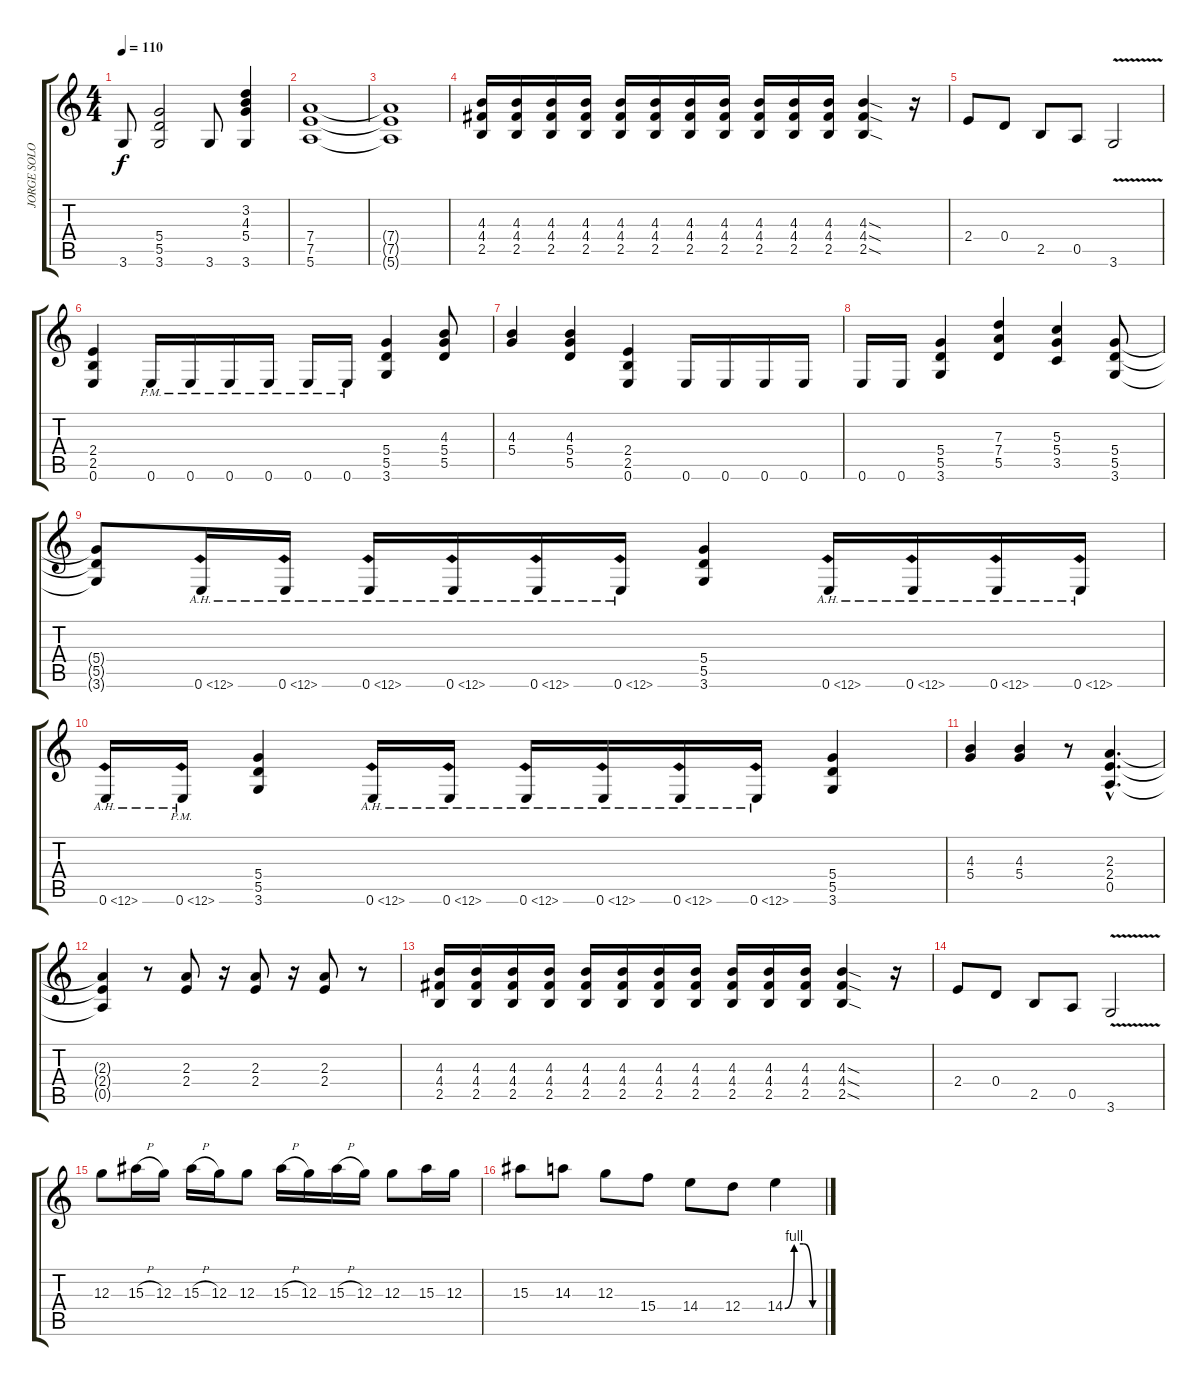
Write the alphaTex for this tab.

\track ("JORGE SOLO" "JORGE SOLO") {instrument distortionguitar}
\staff {score tabs}
\tuning (E4 B3 G3 D3 A2 E2) {hide}
\ts (4 4)
\tempo 110
\clef g2
\ks c
3.6.8{dy f} (5.4 5.5 3.6).2 3.6.8 (3.2 4.3 5.4 3.6).4 |
(7.4 7.5 5.6).1 |
(7.4{t} 7.5{t} 5.6{t}).1 |
(4.3 4.4 2.5).16 (4.3 4.4 2.5).16 (4.3 4.4 2.5).16 (4.3 4.4 2.5).16 (4.3 4.4 2.5).16 (4.3 4.4 2.5).16 (4.3 4.4 2.5).16 (4.3 4.4 2.5).16 (4.3 4.4 2.5).16 (4.3 4.4 2.5).16 (4.3 4.4 2.5).16 (4.3{sod} 4.4{sod} 2.5{sod}).4 r.16 |
2.4.8 0.4.8 2.5.8 0.5.8 3.6{v}.2 |
(2.4 2.5 0.6).4 0.6{pm}.16 0.6{pm}.16 0.6{pm}.16 0.6{pm}.16 0.6{pm}.16 0.6{pm}.16 (5.4 5.5 3.6).4 (4.3 5.4 5.5).8 |
(4.3 5.4).4 (4.3 5.4 5.5).4 (2.4 2.5 0.6).4 0.6.16 0.6.16 0.6.16 0.6.16 |
0.6.16 0.6.16 (5.4 5.5 3.6).4 (7.3 7.4 5.5).4 (5.3 5.4 3.5).4 (5.4 5.5 3.6).8 |
(5.4{t} 5.5{t} 3.6{t}).8 0.6{ah 12}.16 0.6{ah 12}.16 0.6{ah 12}.16 0.6{ah 12}.16 0.6{ah 12}.16 0.6{ah 12}.16 (5.4 5.5 3.6).4 0.6{ah 12}.16 0.6{ah 12}.16 0.6{ah 12}.16 0.6{ah 12}.16 |
0.6{ah 12}.16 0.6{ah 12 pm}.16 (5.4 5.5 3.6).4 0.6{ah 12}.16 0.6{ah 12}.16 0.6{ah 12}.16 0.6{ah 12}.16 0.6{ah 12}.16 0.6{ah 12}.16 (5.4 5.5 3.6).4 |
(4.3 5.4).4 (4.3 5.4).4 r.8 (2.3{hac} 2.4{hac} 0.5{hac}).4{d} |
(2.3{t} 2.4{t} 0.5{t}).4 r.8 (2.3 2.4).8 r.16 (2.3 2.4).8 r.16 (2.3 2.4).8 r.8 |
(4.3 4.4 2.5).16 (4.3 4.4 2.5).16 (4.3 4.4 2.5).16 (4.3 4.4 2.5).16 (4.3 4.4 2.5).16 (4.3 4.4 2.5).16 (4.3 4.4 2.5).16 (4.3 4.4 2.5).16 (4.3 4.4 2.5).16 (4.3 4.4 2.5).16 (4.3 4.4 2.5).16 (4.3{sod} 4.4{sod} 2.5{sod}).4 r.16 |
2.4.8 0.4.8 2.5.8 0.5.8 3.6{v}.2 |
12.3.8{volume 14} 15.3{h}.16 12.3.16 15.3{h}.16 12.3.16 12.3.8 15.3{h}.16 12.3.16 15.3{h}.16 12.3.16 12.3.8 15.3.16 12.3.16 |
15.3.8 14.3.8 12.3.8 15.4.8 14.4.8 12.4.8 14.4{be (custom 0 0 15 4 30 4 45 0 60 0)}.4
